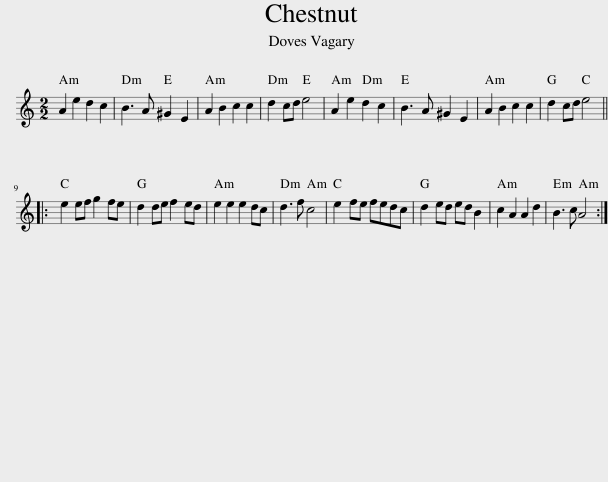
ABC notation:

X:1
L:1/8
M:2/2
I:linebreak $
K:C
V:1 treble
V:1
 A2 e2 d2 c2 | B3 A ^G2 E2 | A2 B2 c2 c2 | d2 cd e4 | A2 e2 d2 c2 | %5
 B3 A ^G2 E2 | A2 B2 c2 c2 | d2 cd e4 |:$ e2 ef g2 fe | d2 de f2 ed | %10
 e2 e2 e2 dc | d3 f c4 | e2 fe fedc | d2 ed ed B2 | c2 A2 A2 d2 | %15
 B3 c A4 :| %16
